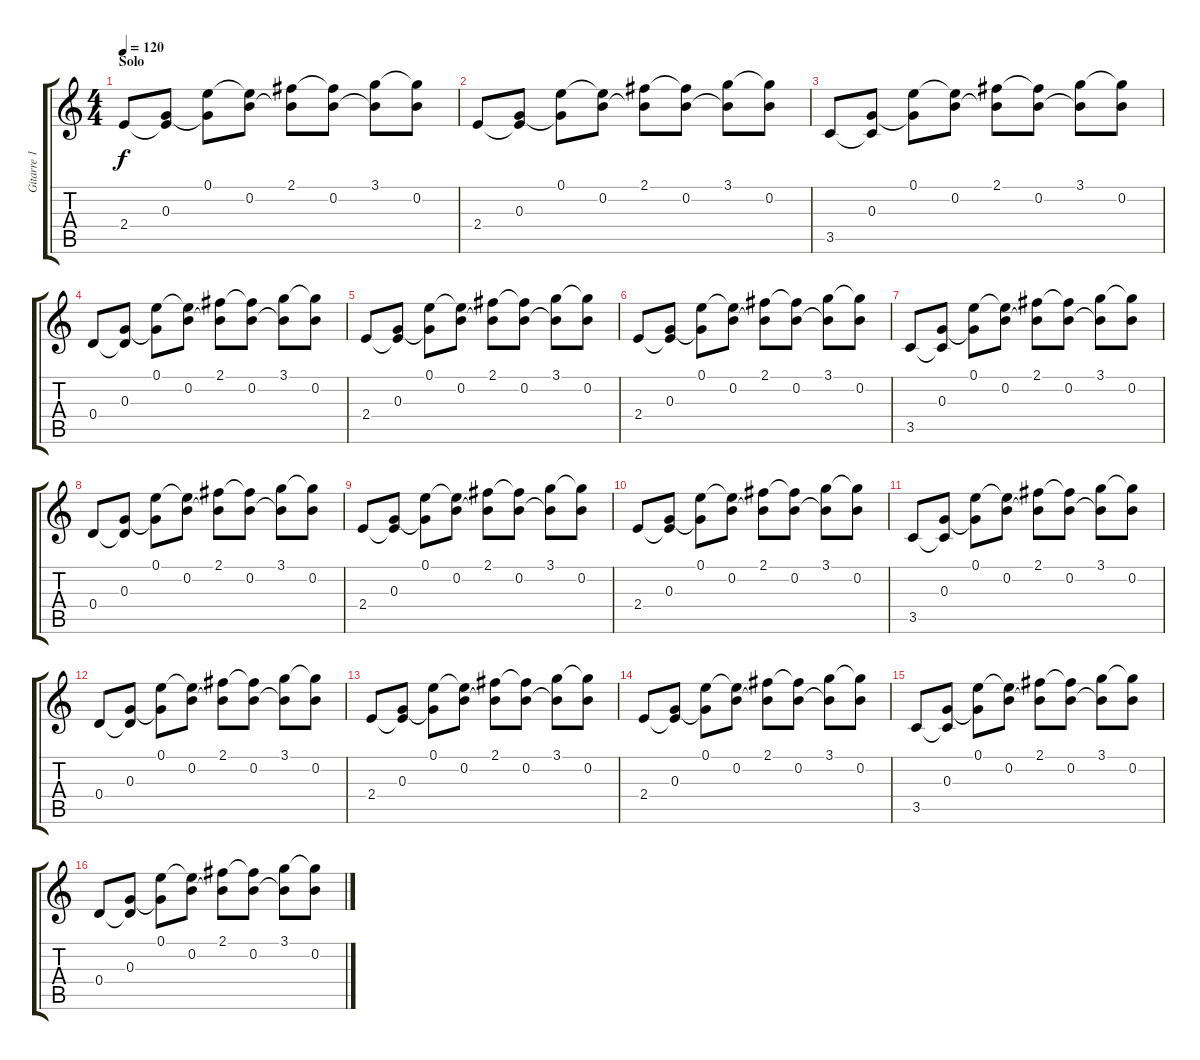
\track ("Gitarre 1" "Gitarre 1") {instrument acousticguitarsteel}
\staff {score tabs}
\tuning (E4 B3 G3 D3 A2 E2) {hide}
\ts (4 4)
\section ("" "Solo")
\tempo 120
\clef g2
\ks c
2.4.8{dy f} (0.3 2.4{t}).8 (0.1 0.3{t}).8 (0.1{t} 0.2).8 (2.1 0.2{t}).8 (2.1{t} 0.2).8 (3.1 0.2{t}).8 (3.1{t} 0.2).8 |
2.4.8 (0.3 2.4{t}).8 (0.1 0.3{t}).8 (0.1{t} 0.2).8 (2.1 0.2{t}).8 (2.1{t} 0.2).8 (3.1 0.2{t}).8 (3.1{t} 0.2).8 |
3.5.8 (0.3 3.5{t}).8 (0.1 0.3{t}).8 (0.1{t} 0.2).8 (2.1 0.2{t}).8 (2.1{t} 0.2).8 (3.1 0.2{t}).8 (3.1{t} 0.2).8 |
0.4.8 (0.3 0.4{t}).8 (0.1 0.3{t}).8 (0.1{t} 0.2).8 (2.1 0.2{t}).8 (2.1{t} 0.2).8 (3.1 0.2{t}).8 (3.1{t} 0.2).8 |
2.4.8 (0.3 2.4{t}).8 (0.1 0.3{t}).8 (0.1{t} 0.2).8 (2.1 0.2{t}).8 (2.1{t} 0.2).8 (3.1 0.2{t}).8 (3.1{t} 0.2).8 |
2.4.8 (0.3 2.4{t}).8 (0.1 0.3{t}).8 (0.1{t} 0.2).8 (2.1 0.2{t}).8 (2.1{t} 0.2).8 (3.1 0.2{t}).8 (3.1{t} 0.2).8 |
3.5.8 (0.3 3.5{t}).8 (0.1 0.3{t}).8 (0.1{t} 0.2).8 (2.1 0.2{t}).8 (2.1{t} 0.2).8 (3.1 0.2{t}).8 (3.1{t} 0.2).8 |
0.4.8 (0.3 0.4{t}).8 (0.1 0.3{t}).8 (0.1{t} 0.2).8 (2.1 0.2{t}).8 (2.1{t} 0.2).8 (3.1 0.2{t}).8 (3.1{t} 0.2).8 |
2.4.8 (0.3 2.4{t}).8 (0.1 0.3{t}).8 (0.1{t} 0.2).8 (2.1 0.2{t}).8 (2.1{t} 0.2).8 (3.1 0.2{t}).8 (3.1{t} 0.2).8 |
2.4.8 (0.3 2.4{t}).8 (0.1 0.3{t}).8 (0.1{t} 0.2).8 (2.1 0.2{t}).8 (2.1{t} 0.2).8 (3.1 0.2{t}).8 (3.1{t} 0.2).8 |
3.5.8 (0.3 3.5{t}).8 (0.1 0.3{t}).8 (0.1{t} 0.2).8 (2.1 0.2{t}).8 (2.1{t} 0.2).8 (3.1 0.2{t}).8 (3.1{t} 0.2).8 |
0.4.8 (0.3 0.4{t}).8 (0.1 0.3{t}).8 (0.1{t} 0.2).8 (2.1 0.2{t}).8 (2.1{t} 0.2).8 (3.1 0.2{t}).8 (3.1{t} 0.2).8 |
2.4.8 (0.3 2.4{t}).8 (0.1 0.3{t}).8 (0.1{t} 0.2).8 (2.1 0.2{t}).8 (2.1{t} 0.2).8 (3.1 0.2{t}).8 (3.1{t} 0.2).8 |
2.4.8 (0.3 2.4{t}).8 (0.1 0.3{t}).8 (0.1{t} 0.2).8 (2.1 0.2{t}).8 (2.1{t} 0.2).8 (3.1 0.2{t}).8 (3.1{t} 0.2).8 |
3.5.8 (0.3 3.5{t}).8 (0.1 0.3{t}).8 (0.1{t} 0.2).8 (2.1 0.2{t}).8 (2.1{t} 0.2).8 (3.1 0.2{t}).8 (3.1{t} 0.2).8 |
0.4.8 (0.3 0.4{t}).8 (0.1 0.3{t}).8 (0.1{t} 0.2).8 (2.1 0.2{t}).8 (2.1{t} 0.2).8 (3.1 0.2{t}).8 (3.1{t} 0.2).8
